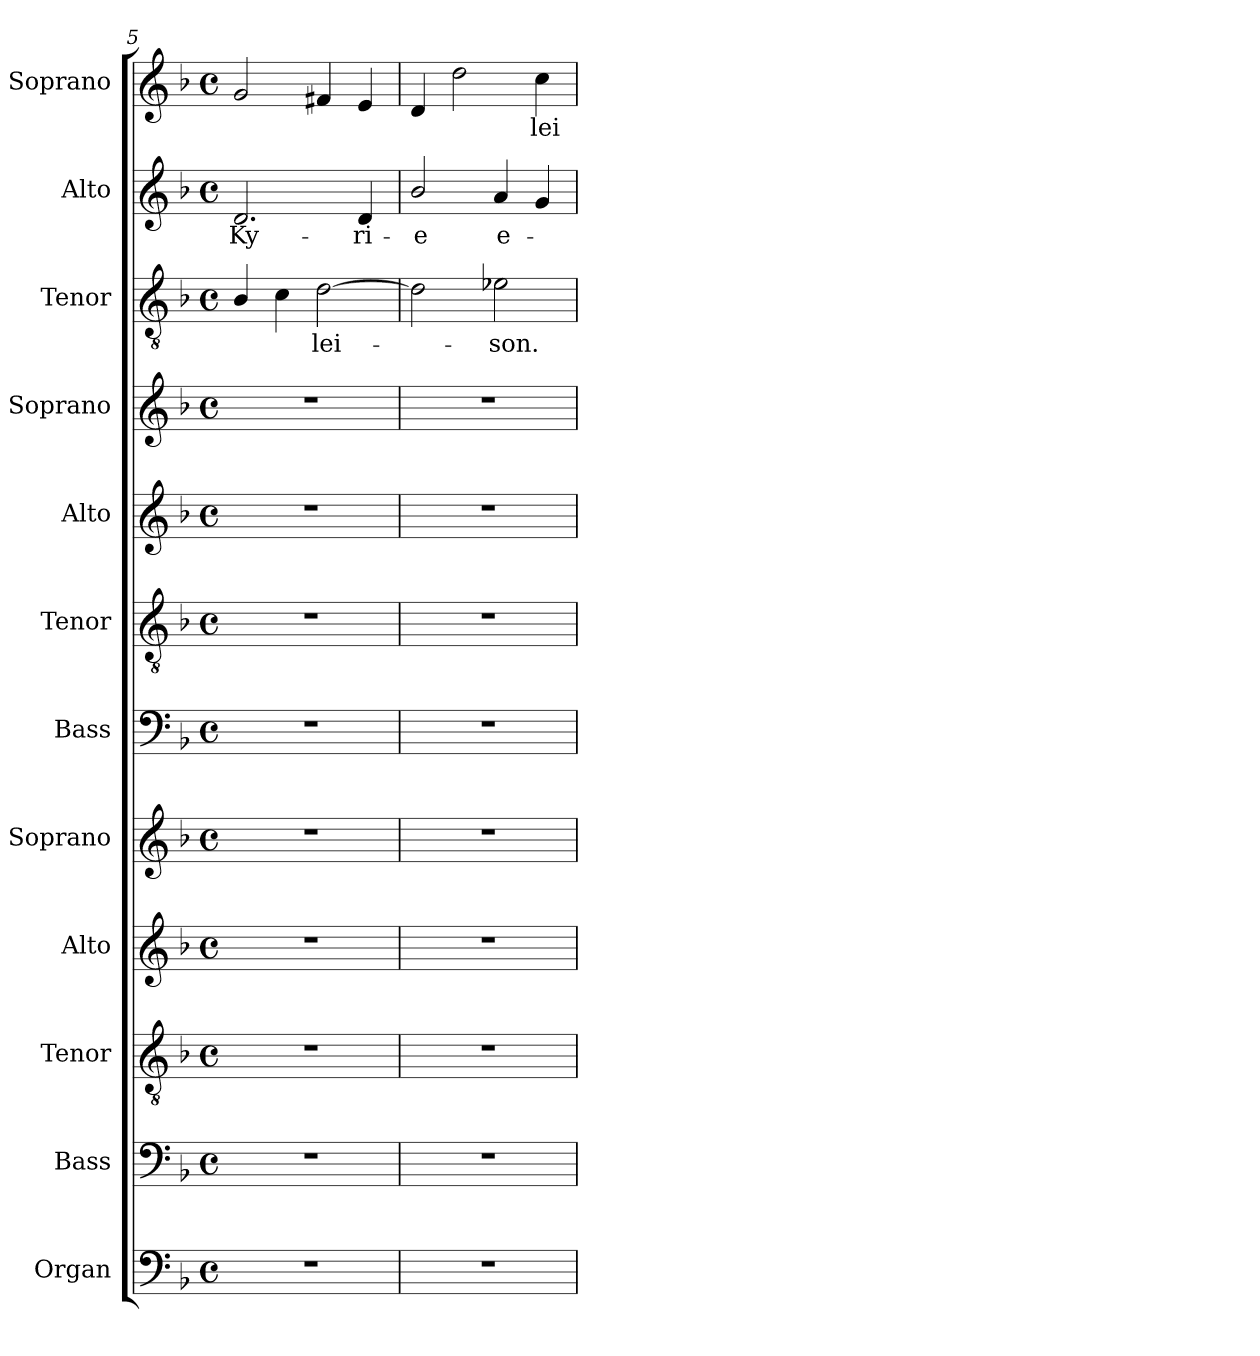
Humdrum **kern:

**kern	**kern	**kern	**kern	**kern	**kern	**kern	**kern	**kern	**kern	**text	**kern	**text	**kern	**text
*part12	*part11	*part10	*part9	*part8	*part7	*part6	*part5	*part4	*part3	*part3	*part2	*part2	*part1	*part1
*staff12	*staff11	*staff10	*staff9	*staff8	*staff7	*staff6	*staff5	*staff4	*staff3	*staff3	*staff2	*staff2	*staff1	*staff1
*I"Organ	*I"Bass	*I"Tenor	*I"Alto	*I"Soprano	*I"Bass	*I"Tenor	*I"Alto	*I"Soprano	*I"Tenor	*	*I"Alto	*	*I"Soprano	*
*I'Org.	*I'B.	*I'T.	*I'A.	*I'S.	*I'B.	*I'T.	*I'A.	*I'S.	*I'T.	*	*I'A.	*	*I'S.	*
*clefF4	*clefF4	*clefGv2	*clefG2	*clefG2	*clefF4	*clefGv2	*clefG2	*clefG2	*clefGv2	*	*clefG2	*	*clefG2	*
*	*	*ITrd7c12	*	*	*	*ITrd7c12	*	*	*ITrd7c12	*	*	*	*	*
*k[b-]	*k[b-]	*k[b-]	*k[b-]	*k[b-]	*k[b-]	*k[b-]	*k[b-]	*k[b-]	*k[b-]	*	*k[b-]	*	*k[b-]	*
*F:	*F:	*F:	*F:	*F:	*F:	*F:	*F:	*F:	*F:	*	*F:	*	*F:	*
*M4/4	*M4/4	*M4/4	*M4/4	*M4/4	*M4/4	*M4/4	*M4/4	*M4/4	*M4/4	*	*M4/4	*	*M4/4	*
*met(c)	*met(c)	*met(c)	*met(c)	*met(c)	*met(c)	*met(c)	*met(c)	*met(c)	*met(c)	*	*met(c)	*	*met(c)	*
=5	=5	=5	=5	=5	=5	=5	=5	=5	=5	=5	=5	=5	=5	=5
!	!	!	!	!	!	!	!	!	!	!	!	!LO:LY:b:color=#000000	!	!
1r	1r	1r	1r	1r	1r	1r	1r	1r	4BB-i/	.	2.di/	Ky-	2gi/	.
.	.	.	.	.	.	.	.	.	4Ci\	.	.	.	.	.
!	!	!	!	!	!	!	!	!	!	!LO:LY:b:color=#000000	!	!	!	!
.	.	.	.	.	.	.	.	.	[>2Di\	-lei-	.	.	4f#i/	.
!	!	!	!	!	!	!	!	!	!	!	!	!LO:LY:b:color=#000000	!	!
.	.	.	.	.	.	.	.	.	.	.	4di/	-ri-	4ei/	.
=6	=6	=6	=6	=6	=6	=6	=6	=6	=6	=6	=6	=6	=6	=6
!	!	!	!	!	!	!	!	!	!	!	!	!LO:LY:b:color=#000000	!	!
1r	1r	1r	1r	1r	1r	1r	1r	1r	2Di\]	.	2b-i/	-e	4di/	.
.	.	.	.	.	.	.	.	.	.	.	.	.	2ddi\	.
!	!	!	!	!	!	!	!	!	!	!LO:LY:b:color=#000000	!	!	!	!
!	!	!	!	!	!	!	!	!	!	!	!	!LO:LY:b:color=#000000	!	!
.	.	.	.	.	.	.	.	.	2E-Xi\	-son.	4ai/	e-	.	.
!	!	!	!	!	!	!	!	!	!	!	!	!	!	!LO:LY:b:color=#000000
.	.	.	.	.	.	.	.	.	.	.	4gi/	.	4cci\	-lei-
=	=	=	=	=	=	=	=	=	=	=	=	=	=	=
*-	*-	*-	*-	*-	*-	*-	*-	*-	*-	*-	*-	*-	*-	*-
